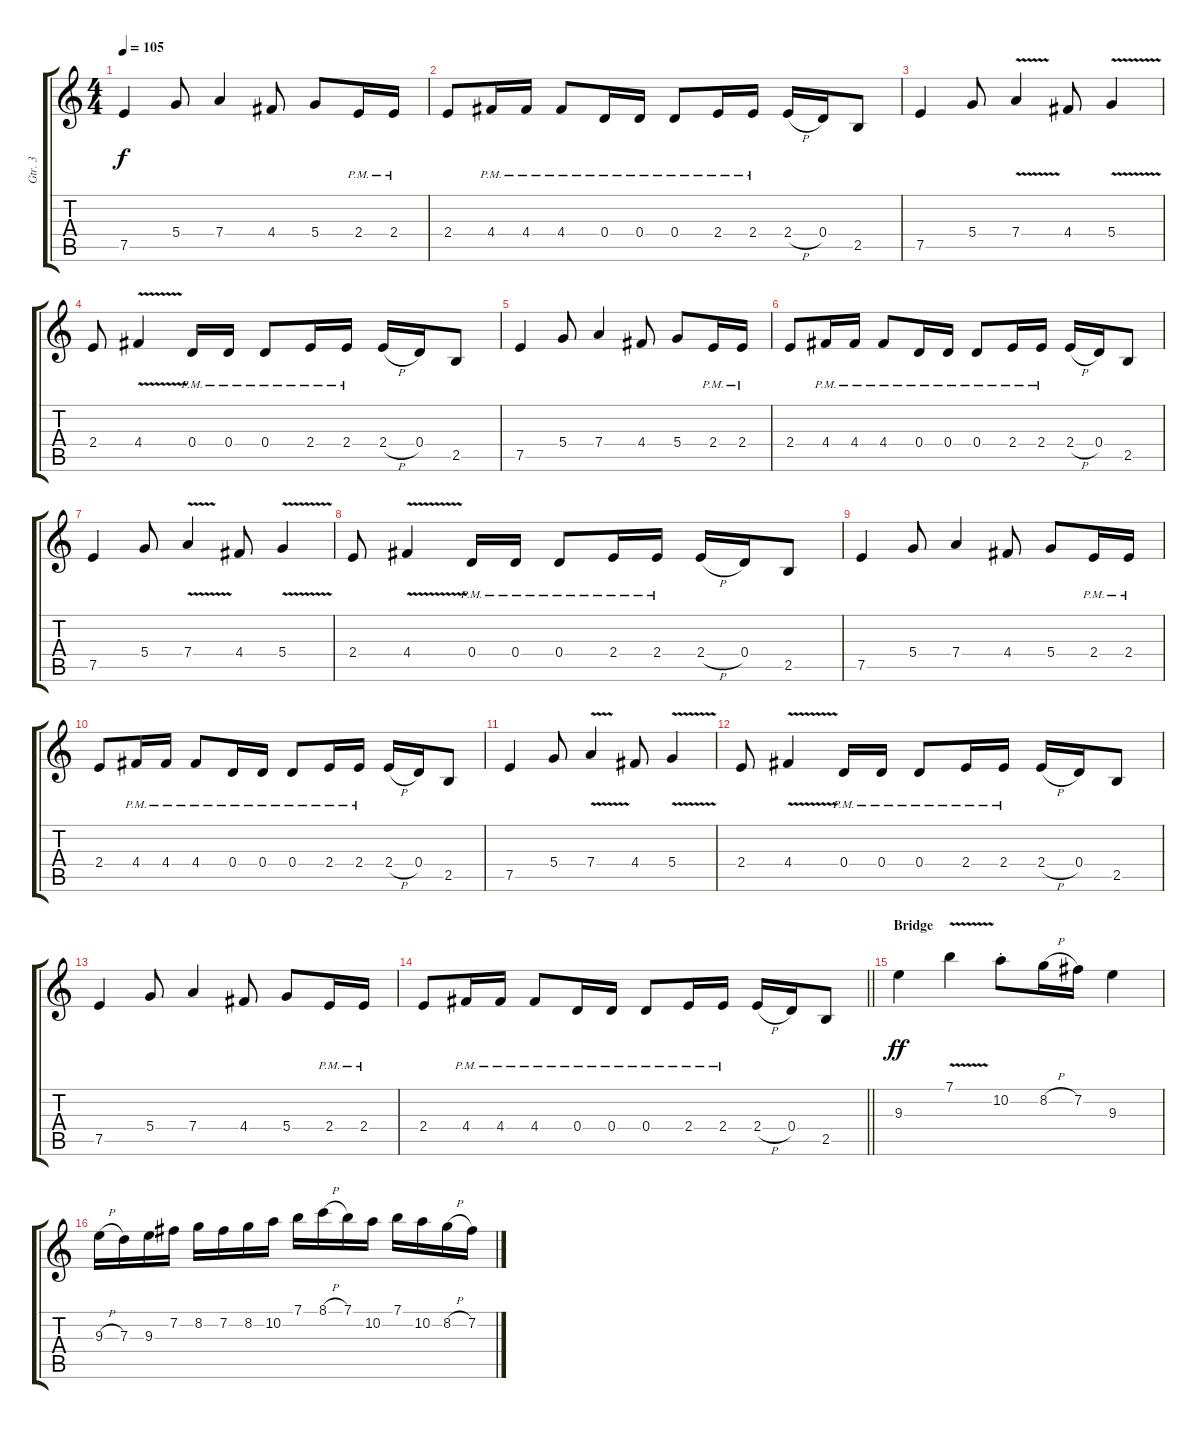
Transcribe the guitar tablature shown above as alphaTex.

\track ("Gtr. 3" "Gtr. 3") {instrument electricguitarclean}
\staff {score tabs}
\tuning (E4 B3 G3 D3 A2 E2) {hide}
\ts (4 4)
\tempo 105
\clef g2
\ks c
7.5.4{dy f} 5.4.8 7.4.4 4.4.8 5.4.8 2.4{pm}.16 2.4{pm}.16 |
2.4.8 4.4{pm}.16 4.4{pm}.16 4.4{pm}.8 0.4{pm}.16 0.4{pm}.16 0.4{pm}.8 2.4{pm}.16 2.4{pm}.16 2.4{h}.16 0.4.16 2.5.8 |
7.5.4 5.4.8 7.4{v}.4 4.4.8 5.4{v}.4 |
2.4.8 4.4{v}.4 0.4{pm}.16 0.4{pm}.16 0.4{pm}.8 2.4{pm}.16 2.4{pm}.16 2.4{h}.16 0.4.16 2.5.8 |
7.5.4 5.4.8 7.4.4 4.4.8 5.4.8 2.4{pm}.16 2.4{pm}.16 |
2.4.8 4.4{pm}.16 4.4{pm}.16 4.4{pm}.8 0.4{pm}.16 0.4{pm}.16 0.4{pm}.8 2.4{pm}.16 2.4{pm}.16 2.4{h}.16 0.4.16 2.5.8 |
7.5.4 5.4.8 7.4{v}.4 4.4.8 5.4{v}.4 |
2.4.8 4.4{v}.4 0.4{pm}.16 0.4{pm}.16 0.4{pm}.8 2.4{pm}.16 2.4{pm}.16 2.4{h}.16 0.4.16 2.5.8 |
7.5.4 5.4.8 7.4.4 4.4.8 5.4.8 2.4{pm}.16 2.4{pm}.16 |
2.4.8 4.4{pm}.16 4.4{pm}.16 4.4{pm}.8 0.4{pm}.16 0.4{pm}.16 0.4{pm}.8 2.4{pm}.16 2.4{pm}.16 2.4{h}.16 0.4.16 2.5.8 |
7.5.4 5.4.8 7.4{v}.4 4.4.8 5.4{v}.4 |
2.4.8 4.4{v}.4 0.4{pm}.16 0.4{pm}.16 0.4{pm}.8 2.4{pm}.16 2.4{pm}.16 2.4{h}.16 0.4.16 2.5.8 |
7.5.4 5.4.8 7.4.4 4.4.8 5.4.8 2.4{pm}.16 2.4{pm}.16 |
\barLineRight lightlight
2.4.8 4.4{pm}.16 4.4{pm}.16 4.4{pm}.8 0.4{pm}.16 0.4{pm}.16 0.4{pm}.8 2.4{pm}.16 2.4{pm}.16 2.4{h}.16 0.4.16 2.5.8 |
\section ("" "Bridge")
9.3.4{dy ff} 7.1{v}.4 10.2{st}.8 8.2{h}.16 7.2.16 9.3.4 |
9.3{h}.16 7.3.16 9.3.16 7.2.16 8.2.16 7.2.16 8.2.16 10.2.16 7.1.16 8.1{h}.16 7.1.16 10.2.16 7.1.16 10.2.16 8.2{h}.16 7.2.16
